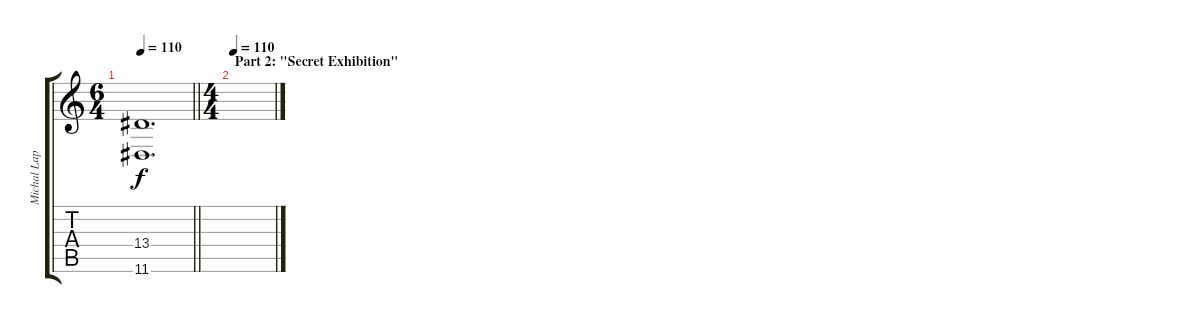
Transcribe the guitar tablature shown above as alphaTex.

\track ("Michal Lapaj/Overdubs" "Michal Lap") {instrument stringensemble1}
\staff {score tabs}
\tuning (E4 B3 G3 D3 A2 E2) {hide}
\ts (6 4)
\tempo 110
\clef g2
\barLineRight lightlight
\ks c
(13.4 11.6).1{d dy f} |
\ts (4 4)
\section ("" "Part 2: \"Secret Exhibition\"")
\tempo 110
